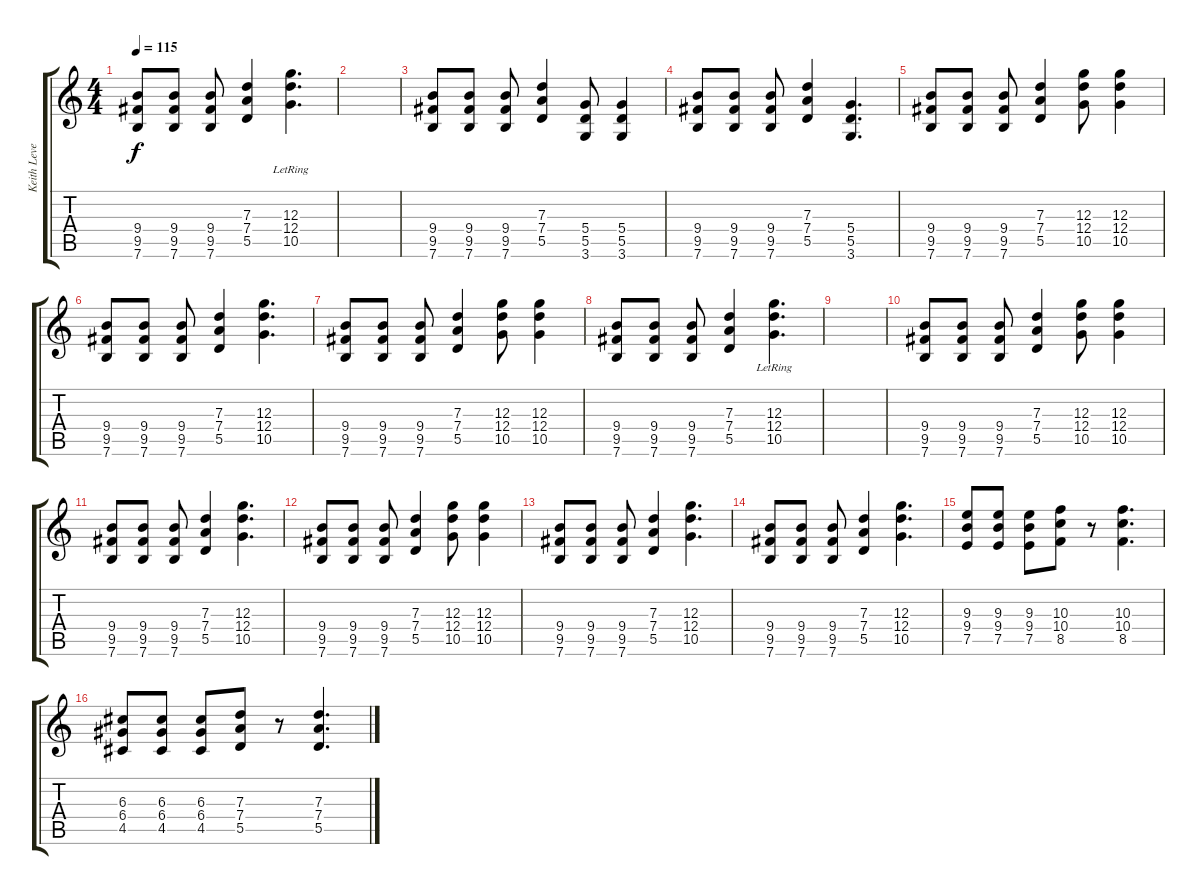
\track ("Keith Levene-Guitar" "Keith Leve") {instrument overdrivenguitar}
\staff {score tabs}
\tuning (E4 B3 G3 D3 A2 E2) {hide}
\ts (4 4)
\tempo 115
\clef g2
\ks c
(9.4 9.5 7.6).8{dy f} (9.4 9.5 7.6).8 (9.4 9.5 7.6).8 (7.3 7.4 5.5).4 (12.3{lr} 12.4 10.5).4{d} |
|
(9.4 9.5 7.6).8 (9.4 9.5 7.6).8 (9.4 9.5 7.6).8 (7.3 7.4 5.5).4 (5.4 5.5 3.6).8 (5.4 5.5 3.6).4 |
(9.4 9.5 7.6).8 (9.4 9.5 7.6).8 (9.4 9.5 7.6).8 (7.3 7.4 5.5).4 (5.4 5.5 3.6).4{d} |
(9.4 9.5 7.6).8 (9.4 9.5 7.6).8 (9.4 9.5 7.6).8 (7.3 7.4 5.5).4 (12.3 12.4 10.5).8 (12.3 12.4 10.5).4 |
(9.4 9.5 7.6).8 (9.4 9.5 7.6).8 (9.4 9.5 7.6).8 (7.3 7.4 5.5).4 (12.3 12.4 10.5).4{d} |
(9.4 9.5 7.6).8 (9.4 9.5 7.6).8 (9.4 9.5 7.6).8 (7.3 7.4 5.5).4 (12.3 12.4 10.5).8 (12.3 12.4 10.5).4 |
(9.4 9.5 7.6).8 (9.4 9.5 7.6).8 (9.4 9.5 7.6).8 (7.3 7.4 5.5).4 (12.3 12.4{lr} 10.5{lr}).4{d} |
|
(9.4 9.5 7.6).8 (9.4 9.5 7.6).8 (9.4 9.5 7.6).8 (7.3 7.4 5.5).4 (12.3 12.4 10.5).8 (12.3 12.4 10.5).4 |
(9.4 9.5 7.6).8 (9.4 9.5 7.6).8 (9.4 9.5 7.6).8 (7.3 7.4 5.5).4 (12.3 12.4 10.5).4{d} |
(9.4 9.5 7.6).8 (9.4 9.5 7.6).8 (9.4 9.5 7.6).8 (7.3 7.4 5.5).4 (12.3 12.4 10.5).8 (12.3 12.4 10.5).4 |
(9.4 9.5 7.6).8 (9.4 9.5 7.6).8 (9.4 9.5 7.6).8 (7.3 7.4 5.5).4 (12.3 12.4 10.5).4{d} |
(9.4 9.5 7.6).8 (9.4 9.5 7.6).8 (9.4 9.5 7.6).8 (7.3 7.4 5.5).4 (12.3 12.4 10.5).4{d} |
(9.3 9.4 7.5).8 (9.3 9.4 7.5).8 (9.3 9.4 7.5).8 (10.3 10.4 8.5).8 r.8 (10.3 10.4 8.5).4{d} |
(6.3 6.4 4.5).8 (6.3 6.4 4.5).8 (6.3 6.4 4.5).8 (7.3 7.4 5.5).8 r.8 (7.3 7.4 5.5).4{d}
